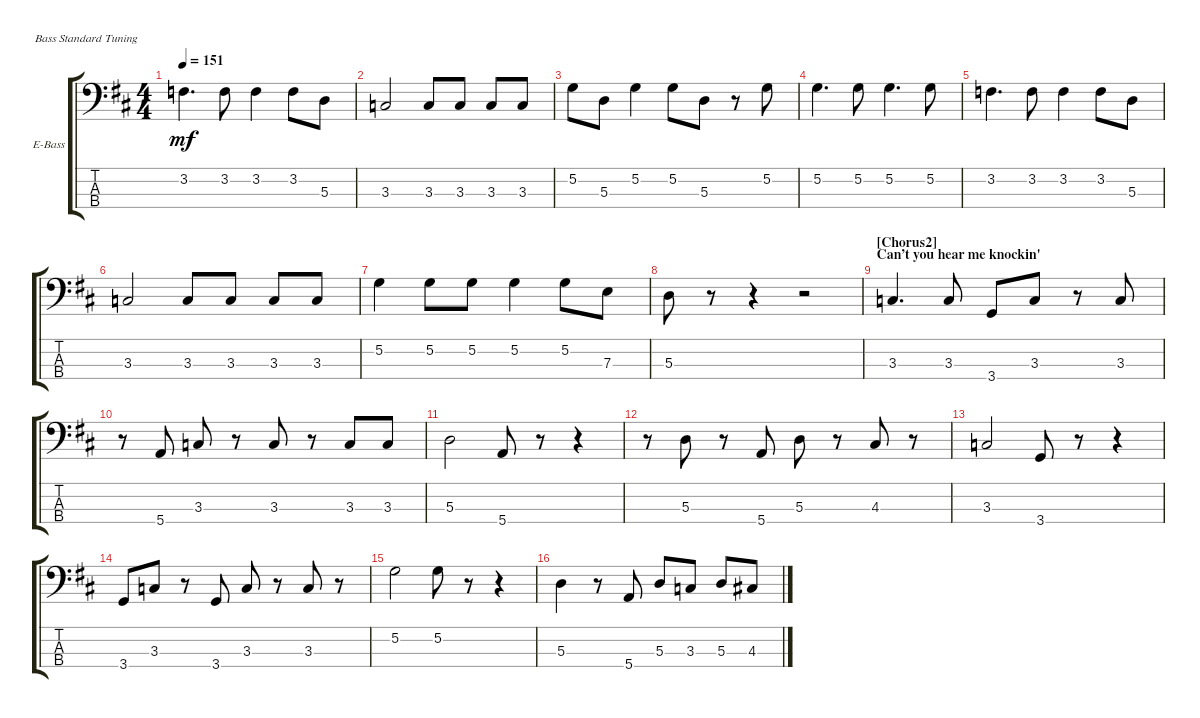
\bracketExtendMode groupsimilarinstruments
\firstSystemTrackNameOrientation horizontal
\otherSystemsTrackNameOrientation horizontal
\track ("Electric Bass" "E-Bass") {instrument electricbassfinger}
\staff {score tabs}
\tuning (G2 D2 A1 E1)
\ts (4 4)
\tempo 151
\clef f4
\ks d
3.2.4{d dy mf} 3.2.8 3.2.4 3.2.8 5.3.8 |
3.3.2 3.3.8 3.3.8 3.3.8 3.3.8 |
5.2.8 5.3.8 5.2.4 5.2.8 5.3.8 r.8 5.2.8 |
5.2.4{d} 5.2.8 5.2.4{d} 5.2.8 |
3.2.4{d} 3.2.8 3.2.4 3.2.8 5.3.8 |
3.3.2 3.3.8 3.3.8 3.3.8 3.3.8 |
5.2.4 5.2.8 5.2.8 5.2.4 5.2.8 7.3.8 |
5.3.8 r.8 r.4 r.2 |
\section ("" "[Chorus2]\nCan’t you hear me knockin'\n")
3.3.4{d} 3.3.8 3.4.8 3.3.8 r.8 3.3.8 |
r.8 5.4.8 3.3.8 r.8 3.3.8 r.8 3.3.8 3.3.8 |
5.3.2 5.4.8 r.8 r.4 |
r.8 5.3.8 r.8 5.4.8 5.3.8 r.8 4.3.8 r.8 |
3.3.2 3.4.8 r.8 r.4 |
3.4.8 3.3.8 r.8 3.4.8 3.3.8 r.8 3.3.8 r.8 |
5.2.2 5.2.8 r.8 r.4 |
5.3.4 r.8 5.4.8 5.3.8 3.3.8 5.3.8 4.3.8
